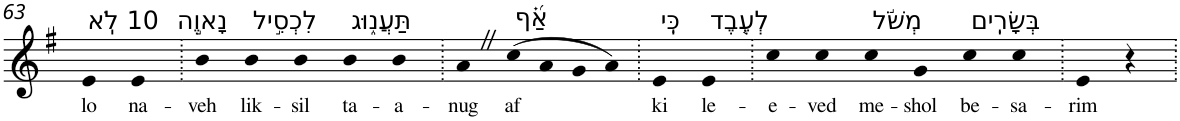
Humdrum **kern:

**kern	**text
*part1	*part1
*staff1	*staff1
*I"Piano	*
*I'Pno	*
!!LO:PB:g=z
*clefG2	*
*k[f#]	*
*G:	*
=63	=63
!LO:TX:a:t=10 לֹֽא	!
!	!LO:LY:b
4e	lo
!LO:TX:a:t=נָאוֶ֣ה	!
!	!LO:LY:b
4e	na-
=64.	=64.
!	!LO:LY:b
4b	-veh
!LO:TX:a:t=לִכְסִ֣יל	!
!	!LO:LY:b
4b	lik-
!	!LO:LY:b
4b	-sil
!LO:TX:a:t=תַּעֲנ֑וּג	!
!	!LO:LY:b
4b	ta-
!	!LO:LY:b
4b	-a-
=65.	=65.
!	!LO:LY:b
4aZ	-nug
!LO:TX:a:t=אַ֝֗ף	!
!	!LO:LY:b
(>8cc	af
8a	.
8g	.
8a)	.
=66.	=66.
!LO:TX:a:t=כִּֽי	!
!	!LO:LY:b
4e	ki
!LO:TX:a:t=לְעֶ֤בֶד	!
!	!LO:LY:b
4e	le-
=67.	=67.
!	!LO:LY:b
4cc	-e-
!	!LO:LY:b
4cc	-ved
!LO:TX:a:t=מְשֹׁ֬ל	!
!	!LO:LY:b
4cc	me-
!	!LO:LY:b
4g	-shol
!LO:TX:a:t=בְּשָׂרִֽים	!
!	!LO:LY:b
4cc	be-
!	!LO:LY:b
4cc	-sa-
=68.	=68.
!	!LO:LY:b
4e	-rim
4r	.
=.	=.
*-	*-
